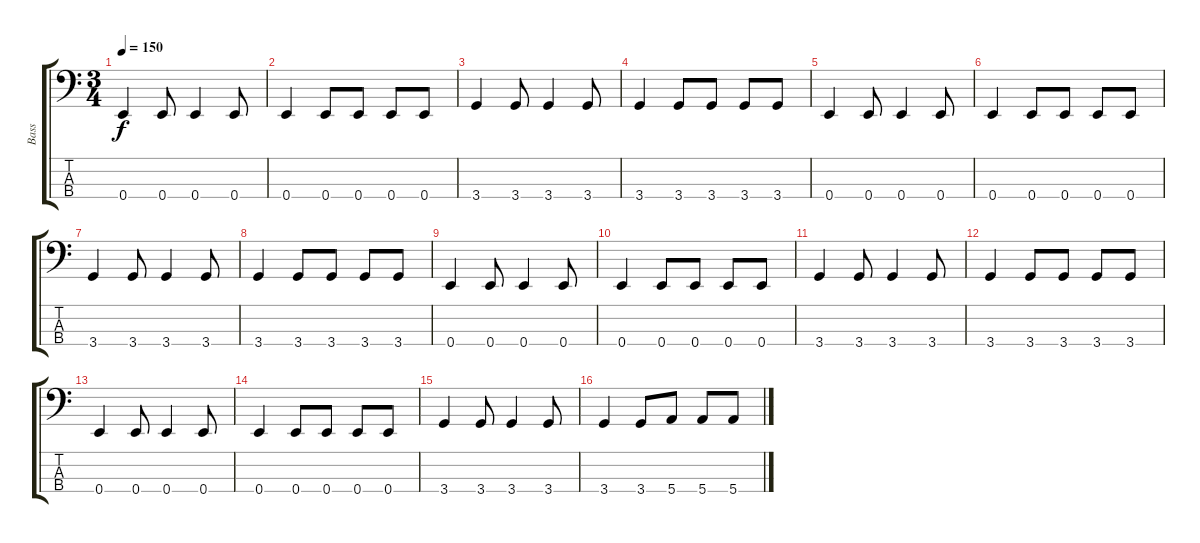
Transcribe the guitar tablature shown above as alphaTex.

\track ("Bass" "Bass") {instrument electricbasspick}
\staff {score tabs}
\tuning (G2 D2 A1 E1) {hide}
\ts (3 4)
\tempo 150
\clef f4
\ks c
0.4.4{dy f} 0.4.8 0.4.4 0.4.8 |
0.4.4 0.4.8 0.4.8 0.4.8 0.4.8 |
3.4.4 3.4.8 3.4.4 3.4.8 |
3.4.4 3.4.8 3.4.8 3.4.8 3.4.8 |
0.4.4 0.4.8 0.4.4 0.4.8 |
0.4.4 0.4.8 0.4.8 0.4.8 0.4.8 |
3.4.4 3.4.8 3.4.4 3.4.8 |
3.4.4 3.4.8 3.4.8 3.4.8 3.4.8 |
0.4.4{volume 8} 0.4.8 0.4.4 0.4.8 |
0.4.4 0.4.8 0.4.8 0.4.8 0.4.8 |
3.4.4 3.4.8 3.4.4 3.4.8 |
3.4.4 3.4.8 3.4.8 3.4.8 3.4.8 |
0.4.4 0.4.8 0.4.4 0.4.8 |
0.4.4 0.4.8 0.4.8 0.4.8 0.4.8 |
3.4.4 3.4.8 3.4.4 3.4.8 |
3.4.4 3.4.8 5.4.8 5.4.8 5.4.8
